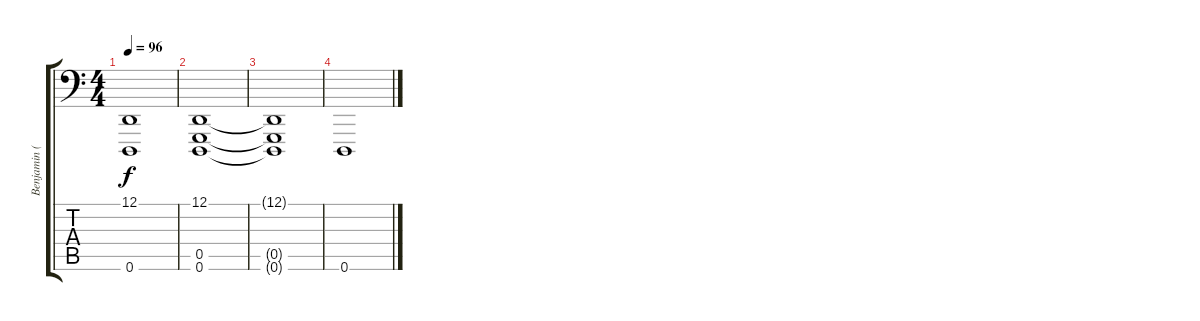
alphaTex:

\track ("Benjamin (KeybExtra)" "Benjamin (") {instrument seashore}
\staff {score tabs}
\tuning (D1 A0 F0 C0 G-1 D-1) {hide}
\ts (4 4)
\tempo 96
\clef f4
\ks c
(12.1{t} 0.6{t}).1{dy f} |
(12.1 0.5 0.6).1 |
(12.1{t} 0.5{t} 0.6{t}).1 |
0.6.1
